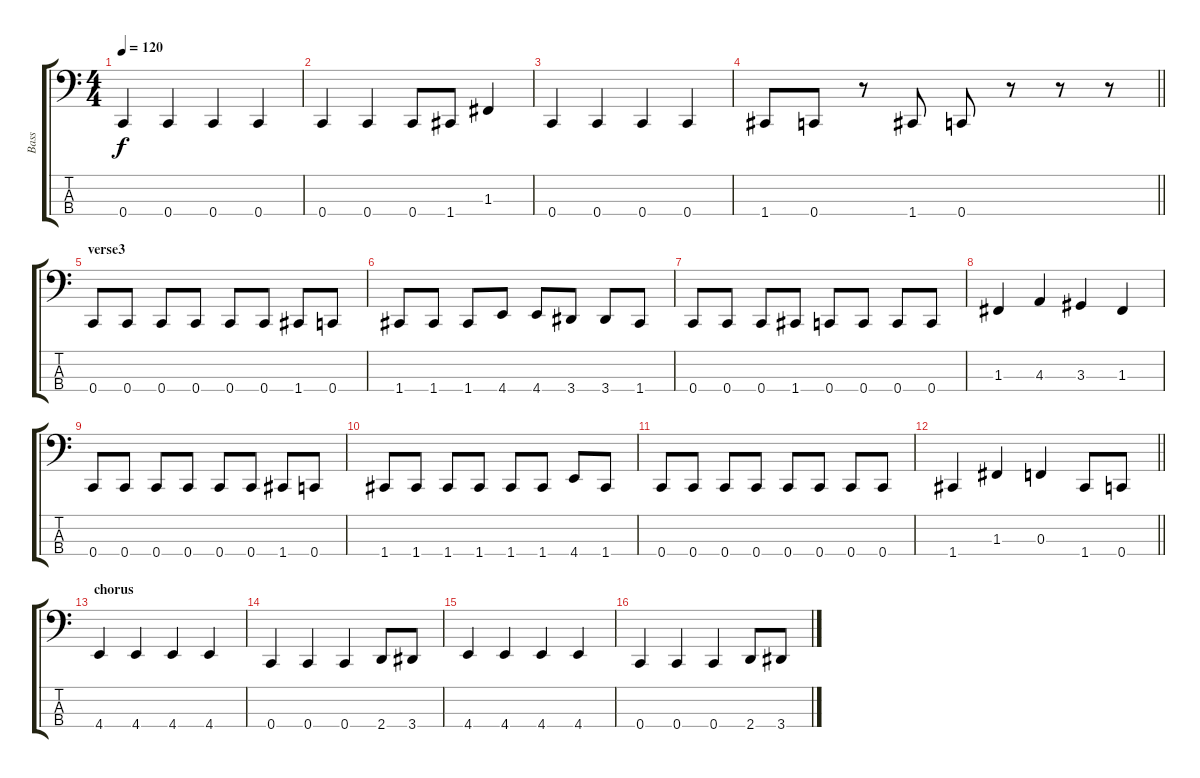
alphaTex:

\track ("Bass" "Bass") {instrument slapbass2}
\staff {score tabs}
\tuning (Eb2 Bb1 F1 C1) {hide}
\ts (4 4)
\tempo 120
\clef f4
\ks c
0.4.4{dy f} 0.4.4 0.4.4 0.4.4 |
0.4.4 0.4.4 0.4.8 1.4.8 1.3.4 |
0.4.4 0.4.4 0.4.4 0.4.4 |
\barLineRight lightlight
1.4.8 0.4.8 r.8 1.4.8 0.4.8 r.8 r.8 r.8 |
\section ("" "verse3")
0.4.8 0.4.8 0.4.8 0.4.8 0.4.8 0.4.8 1.4.8 0.4.8 |
1.4.8 1.4.8 1.4.8 4.4.8 4.4.8 3.4.8 3.4.8 1.4.8 |
0.4.8 0.4.8 0.4.8 1.4.8 0.4.8 0.4.8 0.4.8 0.4.8 |
1.3.4 4.3.4 3.3.4 1.3.4 |
0.4.8 0.4.8 0.4.8 0.4.8 0.4.8 0.4.8 1.4.8 0.4.8 |
1.4.8 1.4.8 1.4.8 1.4.8 1.4.8 1.4.8 4.4.8 1.4.8 |
0.4.8 0.4.8 0.4.8 0.4.8 0.4.8 0.4.8 0.4.8 0.4.8 |
\barLineRight lightlight
1.4.4 1.3.4 0.3.4 1.4.8 0.4.8 |
\section ("" "chorus")
4.4.4 4.4.4 4.4.4 4.4.4 |
0.4.4 0.4.4 0.4.4 2.4.8 3.4.8 |
4.4.4 4.4.4 4.4.4 4.4.4 |
0.4.4 0.4.4 0.4.4 2.4.8 3.4.8
